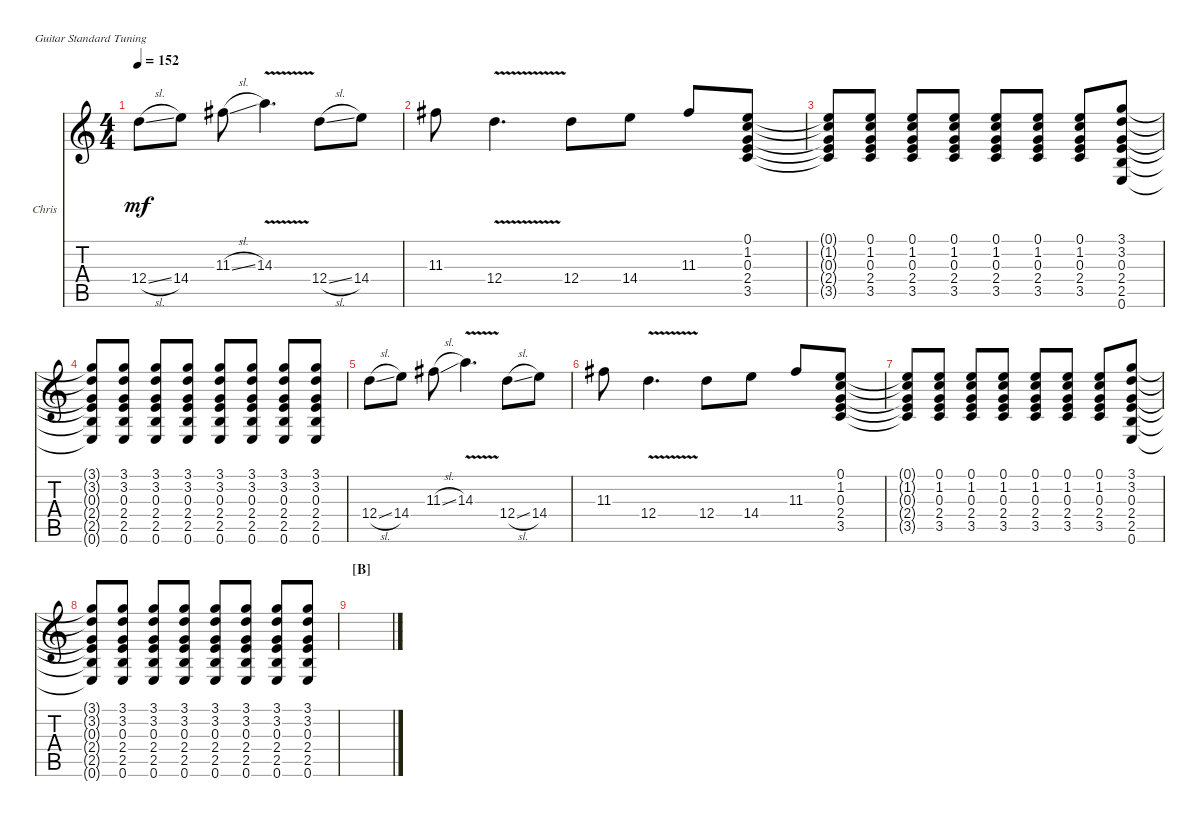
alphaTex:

\defaultSystemsLayout 4
\bracketExtendMode nobrackets
\firstSystemTrackNameOrientation horizontal
\otherSystemsTrackNameOrientation horizontal
\track ("Guitar 2 (Chris Shiflett)" "Chris") {instrument distortionguitar}
\staff {score tabs}
\tuning (E4 B3 G3 D3 A2 E2)
\ts (4 4)
\tempo 152
\clef g2
\scale
0.333333
\ks c
12.4{sl}.8{dy mf} 14.4.8 11.3{sl}.8 14.3{v}.4{d} 12.4{sl}.8 14.4.8 |
\scale
0.333333 11.3.8 12.4{v}.4{d} 12.4.8 14.4.8 11.3.8 (3.5 2.4 0.3 1.2 0.1).8 |
\scale
0.333333 (3.5{t} 2.4{t} 0.3{t} 1.2{t} 0.1{t}).8 (3.5 2.4 0.3 1.2 0.1).8 (3.5 2.4 0.3 1.2 0.1).8 (3.5 2.4 0.3 1.2 0.1).8 (3.5 2.4 0.3 1.2 0.1).8 (3.5 2.4 0.3 1.2 0.1).8 (3.5 2.4 0.3 1.2 0.1).8 (0.6 2.5 2.4 0.3 3.2 3.1).8 |
\scale
0.333333 (0.6{t} 2.5{t} 2.4{t} 0.3{t} 3.2{t} 3.1{t}).8 (0.6 2.5 2.4 0.3 3.2 3.1).8 (0.6 2.5 2.4 0.3 3.2 3.1).8 (0.6 2.5 2.4 0.3 3.2 3.1).8 (0.6 2.5 2.4 0.3 3.2 3.1).8 (0.6 2.5 2.4 0.3 3.2 3.1).8 (0.6 2.5 2.4 0.3 3.2 3.1).8 (0.6 2.5 2.4 0.3 3.2 3.1).8 |
\scale
0.333333 12.4{sl}.8 14.4.8 11.3{sl}.8 14.3{v}.4{d} 12.4{sl}.8 14.4.8 |
\scale
0.333333 11.3.8 12.4{v}.4{d} 12.4.8 14.4.8 11.3.8 (3.5 2.4 0.3 1.2 0.1).8 |
\scale
0.333333 (3.5{t} 2.4{t} 0.3{t} 1.2{t} 0.1{t}).8 (3.5 2.4 0.3 1.2 0.1).8 (3.5 2.4 0.3 1.2 0.1).8 (3.5 2.4 0.3 1.2 0.1).8 (3.5 2.4 0.3 1.2 0.1).8 (3.5 2.4 0.3 1.2 0.1).8 (3.5 2.4 0.3 1.2 0.1).8 (0.6 2.5 2.4 0.3 3.2 3.1).8 |
\scale
0.333333 (0.6{t} 2.5{t} 2.4{t} 0.3{t} 3.2{t} 3.1{t}).8 (0.6 2.5 2.4 0.3 3.2 3.1).8 (0.6 2.5 2.4 0.3 3.2 3.1).8 (0.6 2.5 2.4 0.3 3.2 3.1).8 (0.6 2.5 2.4 0.3 3.2 3.1).8 (0.6 2.5 2.4 0.3 3.2 3.1).8 (0.6 2.5 2.4 0.3 3.2 3.1).8 (0.6 2.5 2.4 0.3 3.2 3.1).8 |
\section ("B" "")
\scale
0.333333 |
\scale
0.333333 |
\scale
0.333333 |
\scale
0.333333 |
\scale
0.333333 |
\scale
0.333333 |
\scale
0.333333 |
\scale
0.333333
